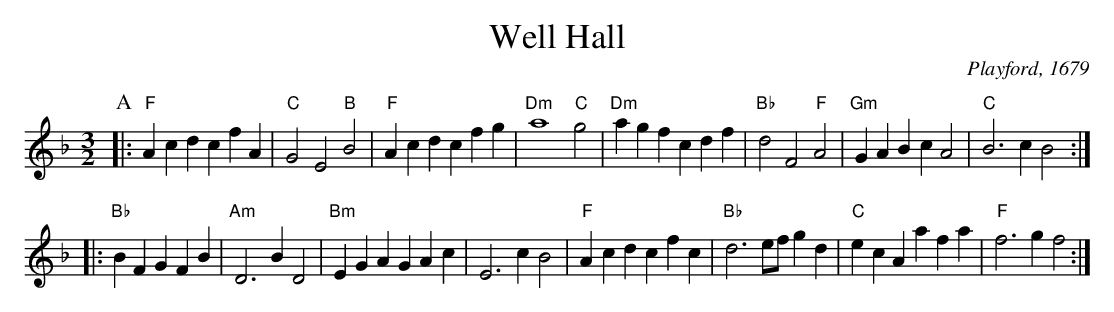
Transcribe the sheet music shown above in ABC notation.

X:1
T:Well Hall
C:Playford, 1679
M:3/2
L:1/4
K:Dm
P:A
|: "F" A c d c f A | "C" G2 E2 "B" B2 | "F" A c d c f g | "Dm" a4 "C" g2 | "Dm" a g f c d f |  "Bb" d2 F2 "F" A2 | "Gm" G A B c A2 | "C" B3 c B2 :|
|: "Bb" B F G F B | "Am" D3 B D2 | "Bm" E G A G A c | E3 c B2 | "F" A c d c f c | "Bb" d3 e/f/ g d | "C" e c A a f a | "F" f3 gf2 :|
